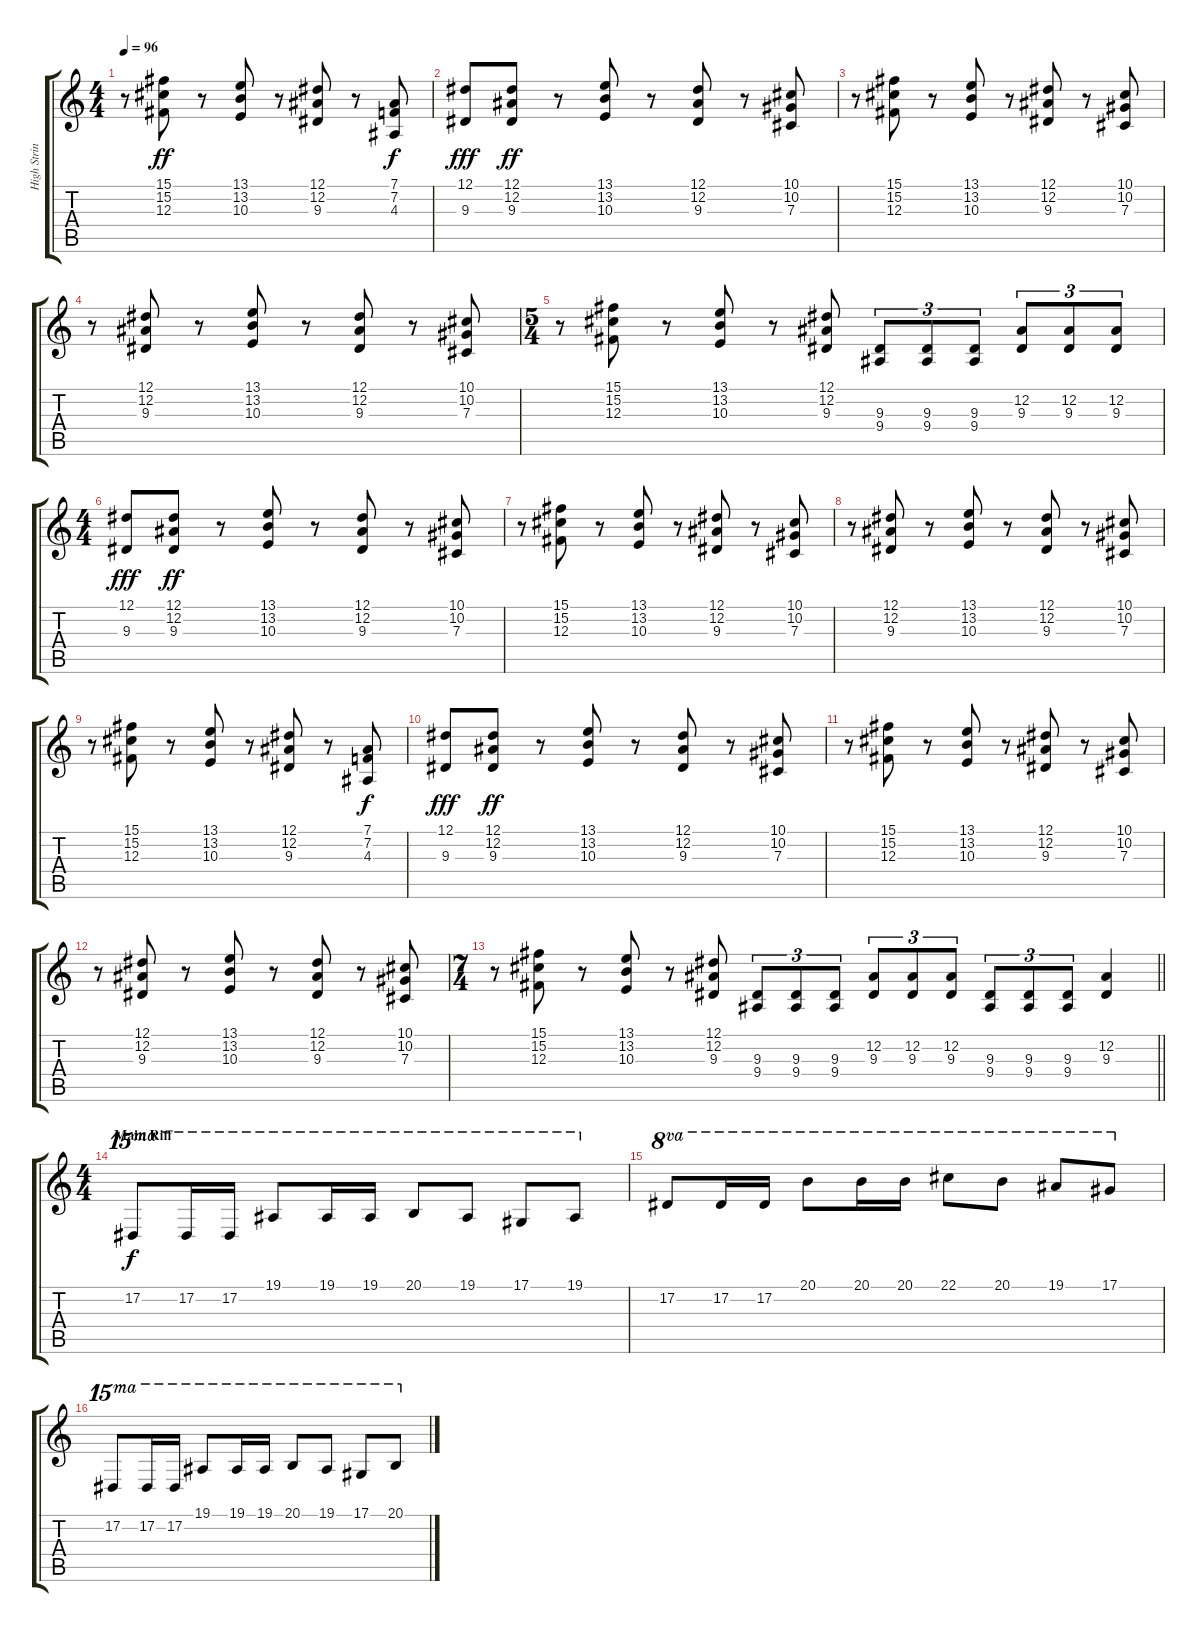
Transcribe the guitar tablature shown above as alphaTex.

\track ("High Strings" "High Strin") {instrument stringensemble1}
\staff {score tabs}
\tuning (Eb4 Bb3 Gb3 Db3 Ab2 Eb2) {hide}
\ts (4 4)
\tempo 96
\clef g2
\ks c
r.8{dy ff} (15.1 15.2 12.3).8 r.8 (13.1 13.2 10.3).8 r.8 (12.1 12.2 9.3).8 r.8 (7.1 7.2 4.3).8{dy f} |
(12.1 9.3).8{dy fff} (12.1 12.2 9.3).8{dy ff} r.8 (13.1 13.2 10.3).8 r.8 (12.1 12.2 9.3).8 r.8 (10.1 10.2 7.3).8 |
r.8 (15.1 15.2 12.3).8 r.8 (13.1 13.2 10.3).8 r.8 (12.1 12.2 9.3).8 r.8 (10.1 10.2 7.3).8 |
r.8 (12.1 12.2 9.3).8 r.8 (13.1 13.2 10.3).8 r.8 (12.1 12.2 9.3).8 r.8 (10.1 10.2 7.3).8 |
\ts (5 4)
r.8 (15.1 15.2 12.3).8 r.8 (13.1 13.2 10.3).8 r.8 (12.1 12.2 9.3).8 (9.3 9.4).8{tu (3 2)} (9.3 9.4).8{tu (3 2)} (9.3 9.4).8{tu (3 2)} (12.2 9.3).8{tu (3 2)} (12.2 9.3).8{tu (3 2)} (12.2 9.3).8{tu (3 2)} |
\ts (4 4)
(12.1 9.3).8{dy fff} (12.1 12.2 9.3).8{dy ff} r.8 (13.1 13.2 10.3).8 r.8 (12.1 12.2 9.3).8 r.8 (10.1 10.2 7.3).8 |
r.8 (15.1 15.2 12.3).8 r.8 (13.1 13.2 10.3).8 r.8 (12.1 12.2 9.3).8 r.8 (10.1 10.2 7.3).8 |
r.8 (12.1 12.2 9.3).8 r.8 (13.1 13.2 10.3).8 r.8 (12.1 12.2 9.3).8 r.8 (10.1 10.2 7.3).8 |
r.8 (15.1 15.2 12.3).8 r.8 (13.1 13.2 10.3).8 r.8 (12.1 12.2 9.3).8 r.8 (7.1 7.2 4.3).8{dy f} |
(12.1 9.3).8{dy fff} (12.1 12.2 9.3).8{dy ff} r.8 (13.1 13.2 10.3).8 r.8 (12.1 12.2 9.3).8 r.8 (10.1 10.2 7.3).8 |
r.8 (15.1 15.2 12.3).8 r.8 (13.1 13.2 10.3).8 r.8 (12.1 12.2 9.3).8 r.8 (10.1 10.2 7.3).8 |
r.8 (12.1 12.2 9.3).8 r.8 (13.1 13.2 10.3).8 r.8 (12.1 12.2 9.3).8 r.8 (10.1 10.2 7.3).8 |
\ts (7 4)
\barLineRight lightlight
r.8 (15.1 15.2 12.3).8 r.8 (13.1 13.2 10.3).8 r.8 (12.1 12.2 9.3).8 (9.3 9.4).8{tu (3 2)} (9.3 9.4).8{tu (3 2)} (9.3 9.4).8{tu (3 2)} (12.2 9.3).8{tu (3 2)} (12.2 9.3).8{tu (3 2)} (12.2 9.3).8{tu (3 2)} (9.3 9.4).8{tu (3 2)} (9.3 9.4).8{tu (3 2)} (9.3 9.4).8{tu (3 2)} (12.2 9.3).4 |
\ts (4 4)
\section ("" "Main Riff")
17.2.8{ot 15ma dy f} 17.2.16{ot 15ma} 17.2.16{ot 15ma} 19.1.8{ot 15ma} 19.1.16{ot 15ma} 19.1.16{ot 15ma} 20.1.8{ot 15ma} 19.1.8{ot 15ma} 17.1.8{ot 15ma} 19.1.8{ot 15ma} |
17.2.8{ot 8va} 17.2.16{ot 8va} 17.2.16{ot 8va} 20.1.8{ot 8va} 20.1.16{ot 8va} 20.1.16{ot 8va} 22.1.8{ot 8va} 20.1.8{ot 8va} 19.1.8{ot 8va} 17.1.8{ot 8va} |
17.2.8{ot 15ma} 17.2.16{ot 15ma} 17.2.16{ot 15ma} 19.1.8{ot 15ma} 19.1.16{ot 15ma} 19.1.16{ot 15ma} 20.1.8{ot 15ma} 19.1.8{ot 15ma} 17.1.8{ot 15ma} 20.1.8{ot 15ma}
